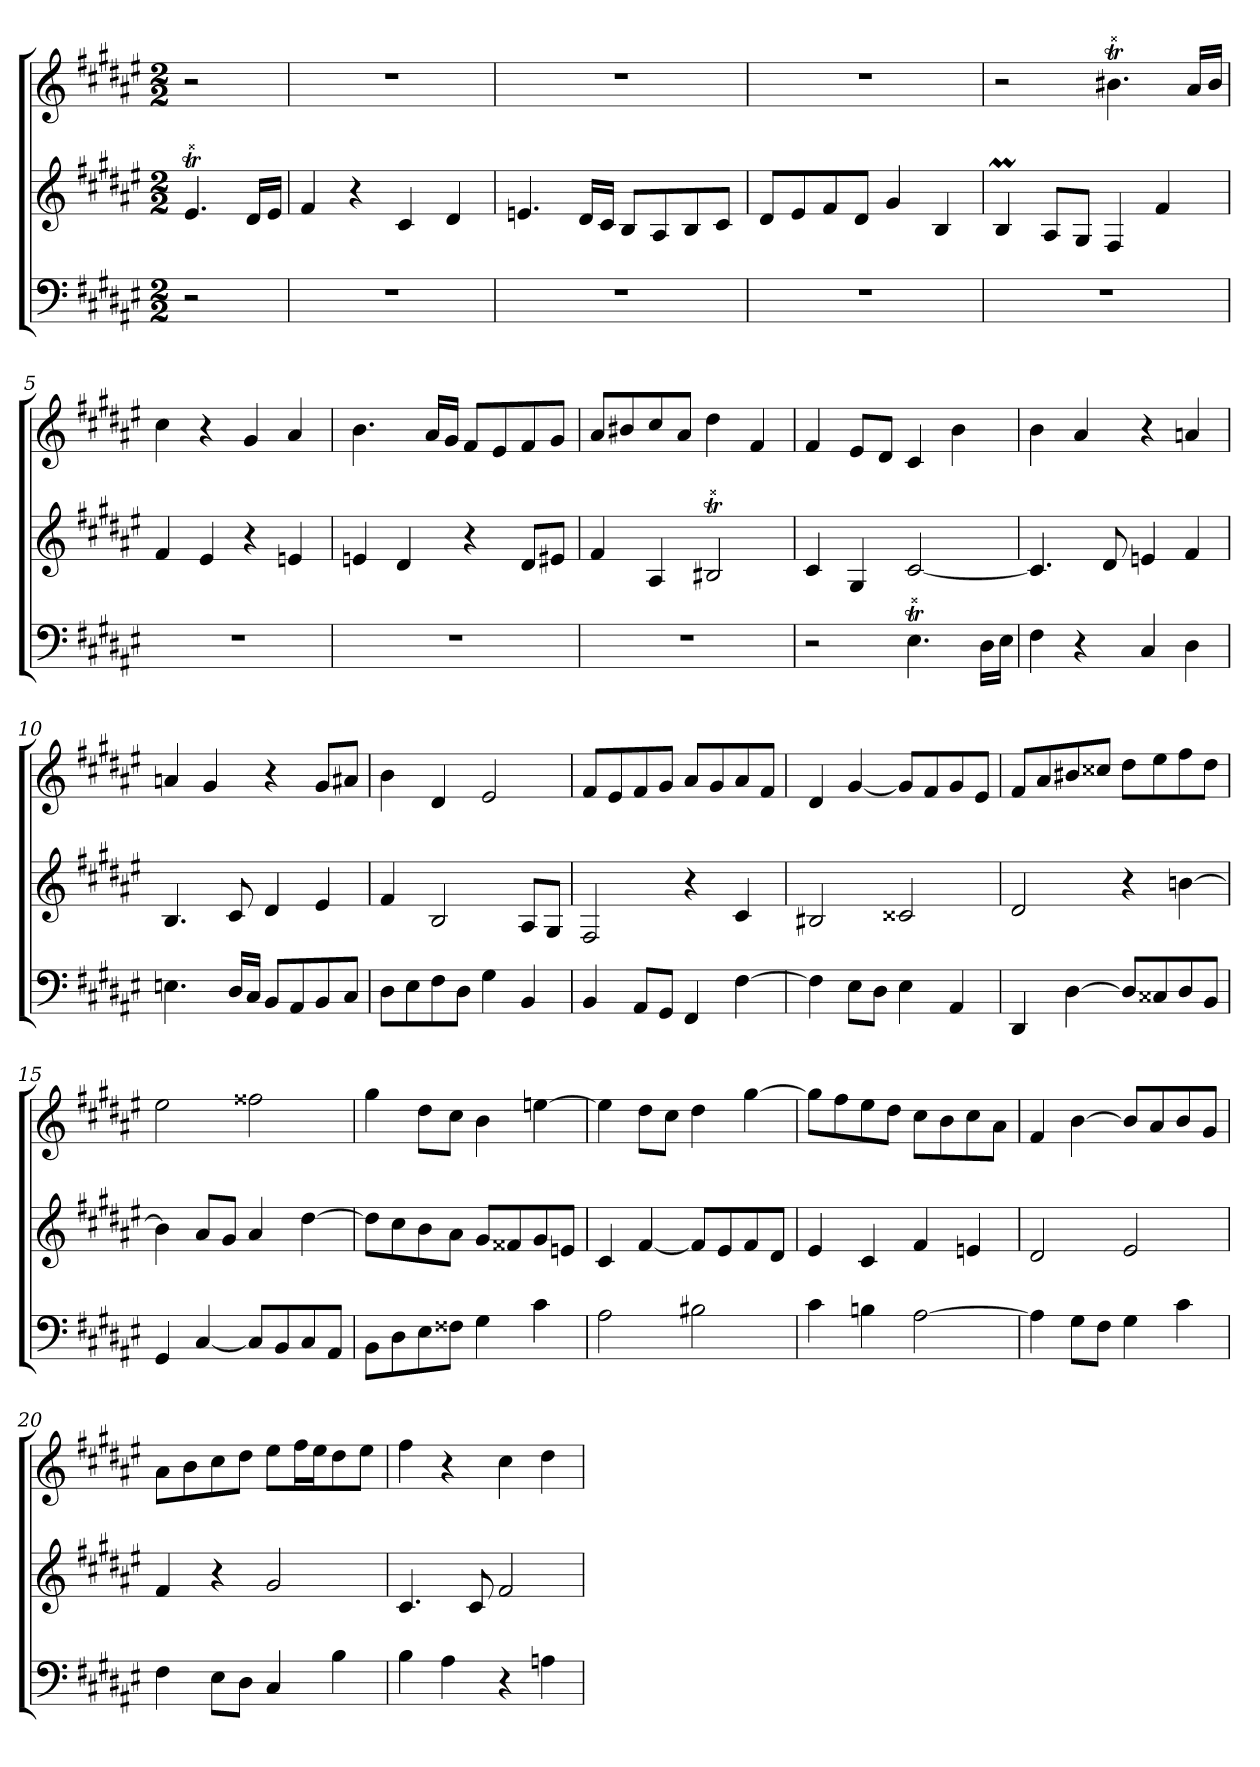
**kern	**kern	**kern
*part3	*part2	*part1
*staff3	*staff2	*staff1
*clefF4	*clefG2	*clefG2
*k[f#c#g#d#a#e#]	*k[f#c#g#d#a#e#]	*k[f#c#g#d#a#e#]
*F#:	*F#:	*F#:
*M2/2	*M2/2	*M2/2
=	=	=
!	!LO:TR:acc=##	!
2r	4.e#T	2r
.	16d#/LL	.
.	16e#/JJ	.
=1	=1	=1
1r	4f#	1r
.	4r	.
.	4c#	.
.	4d#	.
=2	=2	=2
1r	4.en	1r
.	16d#/LL	.
.	16c#/JJ	.
.	8B/L	.
.	8A#/	.
.	8B/	.
.	8c#/J	.
=3	=3	=3
1r	8d#/L	1r
.	8e#/	.
.	8f#/	.
.	8d#/J	.
.	4g#	.
.	4B	.
=4	=4	=4
1r	4BM	2r
.	8A#/L	.
.	8G#/J	.
!	!	!LO:TR:acc=##
.	4F#	4.b#XT
.	4f#	.
.	.	16a#/LL
.	.	16b#/JJ
=5	=5	=5
1r	4f#	4cc#
.	4e#	4r
.	4r	4g#
.	4en	4a#
=6	=6	=6
1r	4en	4.b
.	4d#	.
.	.	16a#/LL
.	.	16g#/JJ
.	4r	8f#/L
.	.	8e#/
.	8d#/L	8f#/
.	8e#X/J	8g#/J
=7	=7	=7
1r	4f#	8a#/L
.	.	8b#X/
.	4A#	8cc#/
.	.	8a#/J
!	!LO:TR:acc=##	!
.	2B#XT	4dd#
.	.	4f#
=8	=8	=8
2r	4c#	4f#
.	4G#	8e#/L
.	.	8d#/J
!LO:TR:acc=##	!	!
4.E#T	[2c#	4c#
.	.	4b
16D#\LL	.	.
16E#\JJ	.	.
=9	=9	=9
4F#	4.c#]	4b
4r	.	4a#
.	8d#	.
4C#	4en	4r
4D#	4f#	4an
=10	=10	=10
4.En	4.B	4an
.	.	4g#
16D#/LL	8c#	.
16C#/JJ	.	.
8BB/L	4d#	4r
8AA#/	.	.
8BB/	4e#	8g#/L
8C#/J	.	8a#X/J
=11	=11	=11
8D#\L	4f#	4b
8E#\	.	.
8F#\	2B	4d#
8D#\J	.	.
4G#	.	2e#
4BB	8A#/L	.
.	8G#/J	.
=12	=12	=12
4BB	2F#	8f#/L
.	.	8e#/
8AA#/L	.	8f#/
8GG#/J	.	8g#/J
4FF#	4r	8a#/L
.	.	8g#/
[4F#	4c#	8a#/
.	.	8f#/J
=13	=13	=13
4F#]	2B#X	4d#
8E#\L	.	[4g#
8D#\J	.	.
4E#	2c##X	8g#/L]
.	.	8f#/
4AA#	.	8g#/
.	.	8e#/J
=14	=14	=14
4DD#	2d#	8f#/L
.	.	8a#/
[4D#	.	8b#X/
.	.	8cc##X/J
8D#/L]	4r	8dd#\L
8C##X/	.	8ee#\
8D#/	[4bn	8ff#\
8BB/J	.	8dd#\J
=15	=15	=15
4GG#	4b]	2ee#
[4C#	8a#/L	.
.	8g#/J	.
8C#/L]	4a#	2ff##X
8BB/	.	.
8C#/	[4dd#	.
8AA#/J	.	.
=16	=16	=16
8BB\L	8dd#\L]	4gg#
8D#\	8cc#\	.
8E#\	8b\	8dd#\L
8F##X\J	8a#\J	8cc#\J
4G#	8g#/L	4b
.	8f##X/	.
4c#	8g#/	[4een
.	8en/J	.
=17	=17	=17
2A#	4c#	4ee]
.	[4f#	8dd#\L
.	.	8cc#\J
2B#X	8f#/L]	4dd#
.	8e#/	.
.	8f#/	[4gg#
.	8d#/J	.
=18	=18	=18
4c#	4e#	8gg#\L]
.	.	8ff#\
4Bn	4c#	8ee#\
.	.	8dd#\J
[2A#	4f#	8cc#\L
.	.	8b\
.	4en	8cc#\
.	.	8a#\J
=19	=19	=19
4A#]	2d#	4f#
8G#\L	.	[4b
8F#\J	.	.
4G#	2e#	8b/L]
.	.	8a#/
4c#	.	8b/
.	.	8g#/J
=20	=20	=20
4F#	4f#	8a#\L
.	.	8b\
8E#\L	4r	8cc#\
8D#\J	.	8dd#\J
4C#	2g#	8ee#\L
.	.	16ff#\L
.	.	16ee#\J
4B	.	8dd#\
.	.	8ee#\J
=21	=21	=21
4B	4.c#	4ff#
4A#	.	4r
.	8c#	.
4r	2f#	4cc#
4An	.	4dd#
=	=	=
*-	*-	*-
